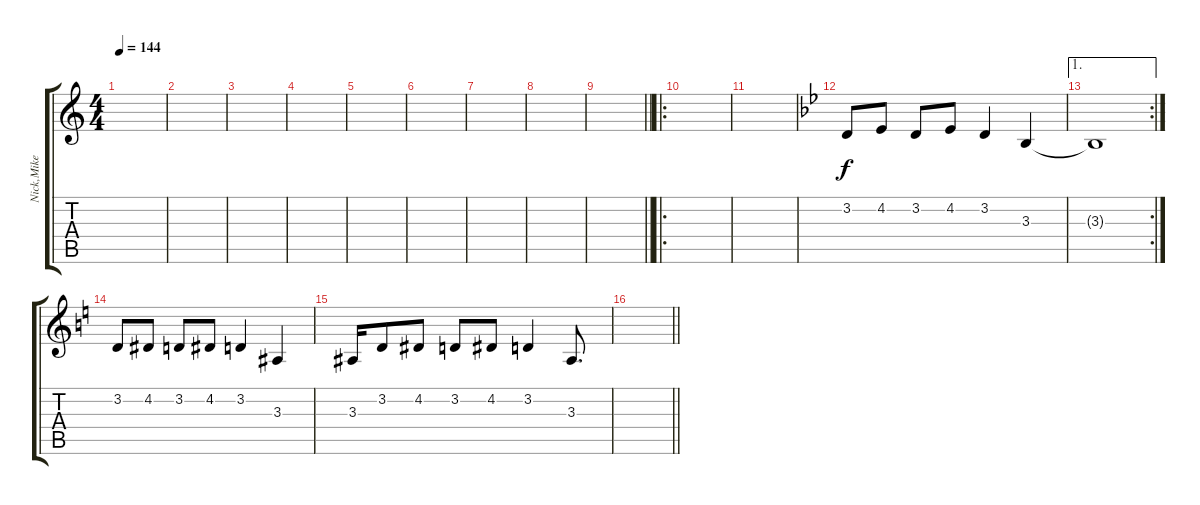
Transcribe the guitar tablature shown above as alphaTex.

\track ("Nick,Mike Backing Vocal" "Nick,Mike ") {instrument lead4chiff}
\staff {score tabs}
\tuning (E4 B3 G3 D3 A2 E2) {hide}
\ts (4 4)
\tempo 144
\clef g2
\ks c
|
|
|
|
|
|
|
|
\barLineRight lightlight
|
\ro
|
|
\ks bb
3.2.8 4.2.8 3.2.8 4.2.8 3.2.4 3.3.4 |
\ae 1
\rc 2
3.3{t}.1 |
\ks c
3.2.8 4.2.8 3.2.8 4.2.8 3.2.4 3.3.4 |
3.3.16 3.2.8 4.2.8 3.2.8 4.2.8 3.2.4 3.3.8{d} |
\barLineRight lightlight
